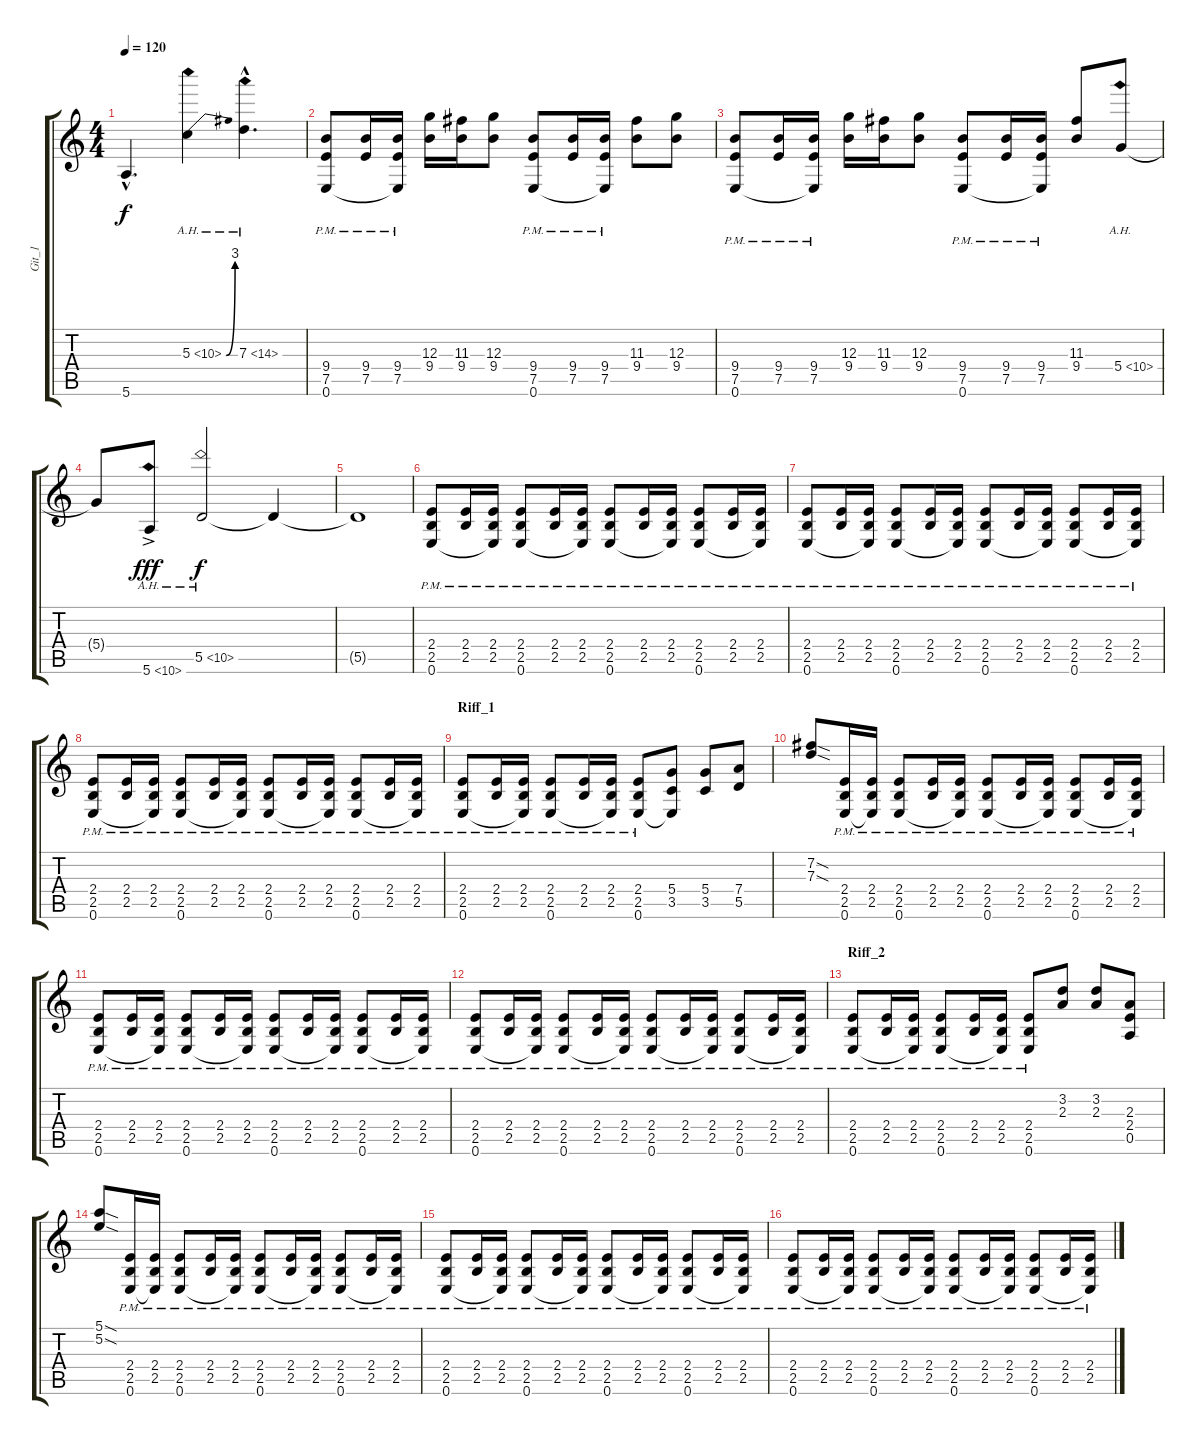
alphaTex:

\track ("Git_1" "Git_1") {instrument distortionguitar}
\staff {score tabs}
\tuning (E4 B3 G3 D3 A2 E2) {hide}
\ts (4 4)
\tempo 120
\clef g2
\ks c
5.6{hac t}.4{d dy f} 5.3{be (bend 0 0 60 12) ah 5}.4 7.3{ah 7 hac}.4{d} |
(9.4{pm} 7.5{pm} 0.6).8 (9.4{pm} 7.5{pm}).16 (9.4{pm} 7.5{pm} 0.6{t}).16 (12.3 9.4).16 (11.3 9.4).16 (12.3 9.4).8 (9.4{pm} 7.5{pm} 0.6).8 (9.4{pm} 7.5{pm}).16 (9.4{pm} 7.5{pm} 0.6{t}).16 (11.3 9.4).8 (12.3 9.4).8 |
(9.4{pm} 7.5{pm} 0.6).8 (9.4{pm} 7.5{pm}).16 (9.4{pm} 7.5{pm} 0.6{t}).16 (12.3 9.4).16 (11.3 9.4).16 (12.3 9.4).8 (9.4{pm} 7.5{pm} 0.6).8 (9.4{pm} 7.5{pm}).16 (9.4{pm} 7.5{pm} 0.6{t}).16 (11.3 9.4).8 5.4{ah 5}.8 |
5.4{t}.8 5.6{ah 5 ac}.8{dy fff} 5.5{ah 5}.2{dy f} 5.5{t}.4 |
5.5{t}.1 |
(2.4{pm} 2.5{pm} 0.6).8 (2.4{pm} 2.5{pm}).16 (2.4{pm} 2.5{pm} 0.6{t}).16 (2.4{pm} 2.5{pm} 0.6).8 (2.4{pm} 2.5{pm}).16 (2.4{pm} 2.5{pm} 0.6{t}).16 (2.4{pm} 2.5{pm} 0.6).8 (2.4{pm} 2.5{pm}).16 (2.4{pm} 2.5{pm} 0.6{t}).16 (2.4{pm} 2.5{pm} 0.6).8 (2.4{pm} 2.5{pm}).16 (2.4{pm} 2.5{pm} 0.6{t}).16 |
(2.4{pm} 2.5{pm} 0.6).8 (2.4{pm} 2.5{pm}).16 (2.4{pm} 2.5{pm} 0.6{t}).16 (2.4{pm} 2.5{pm} 0.6).8 (2.4{pm} 2.5{pm}).16 (2.4{pm} 2.5{pm} 0.6{t}).16 (2.4{pm} 2.5{pm} 0.6).8 (2.4{pm} 2.5{pm}).16 (2.4{pm} 2.5{pm} 0.6{t}).16 (2.4{pm} 2.5{pm} 0.6).8 (2.4{pm} 2.5{pm}).16 (2.4{pm} 2.5{pm} 0.6{t}).16 |
(2.4{pm} 2.5{pm} 0.6).8 (2.4{pm} 2.5{pm}).16 (2.4{pm} 2.5{pm} 0.6{t}).16 (2.4{pm} 2.5{pm} 0.6).8 (2.4{pm} 2.5{pm}).16 (2.4{pm} 2.5{pm} 0.6{t}).16 (2.4{pm} 2.5{pm} 0.6).8 (2.4{pm} 2.5{pm}).16 (2.4{pm} 2.5{pm} 0.6{t}).16 (2.4{pm} 2.5{pm} 0.6).8 (2.4{pm} 2.5{pm}).16 (2.4{pm} 2.5{pm} 0.6{t}).16 |
\section ("" "Riff_1")
(2.4{pm} 2.5{pm} 0.6).8 (2.4{pm} 2.5{pm}).16 (2.4{pm} 2.5{pm} 0.6{t}).16 (2.4{pm} 2.5{pm} 0.6).8 (2.4{pm} 2.5{pm}).16 (2.4{pm} 2.5{pm} 0.6{t}).16 (2.4{pm} 2.5{pm} 0.6).8 (5.4 3.5 0.6{t}).8 (5.4 3.5).8 (7.4 5.5).8 |
(7.2{sod} 7.3{sod}).8 (2.4{pm} 2.5{pm} 0.6).16 (2.4{pm} 2.5{pm} 0.6{t}).16 (2.4{pm} 2.5{pm} 0.6).8 (2.4{pm} 2.5{pm}).16 (2.4{pm} 2.5{pm} 0.6{t}).16 (2.4{pm} 2.5{pm} 0.6).8 (2.4{pm} 2.5{pm}).16 (2.4{pm} 2.5{pm} 0.6{t}).16 (2.4{pm} 2.5{pm} 0.6).8 (2.4{pm} 2.5{pm}).16 (2.4{pm} 2.5{pm} 0.6{t}).16 |
(2.4{pm} 2.5{pm} 0.6).8 (2.4{pm} 2.5{pm}).16 (2.4{pm} 2.5{pm} 0.6{t}).16 (2.4{pm} 2.5{pm} 0.6).8 (2.4{pm} 2.5{pm}).16 (2.4{pm} 2.5{pm} 0.6{t}).16 (2.4{pm} 2.5{pm} 0.6).8 (2.4{pm} 2.5{pm}).16 (2.4{pm} 2.5{pm} 0.6{t}).16 (2.4{pm} 2.5{pm} 0.6).8 (2.4{pm} 2.5{pm}).16 (2.4{pm} 2.5{pm} 0.6{t}).16 |
(2.4{pm} 2.5{pm} 0.6).8 (2.4{pm} 2.5{pm}).16 (2.4{pm} 2.5{pm} 0.6{t}).16 (2.4{pm} 2.5{pm} 0.6).8 (2.4{pm} 2.5{pm}).16 (2.4{pm} 2.5{pm} 0.6{t}).16 (2.4{pm} 2.5{pm} 0.6).8 (2.4{pm} 2.5{pm}).16 (2.4{pm} 2.5{pm} 0.6{t}).16 (2.4{pm} 2.5{pm} 0.6).8 (2.4{pm} 2.5{pm}).16 (2.4{pm} 2.5{pm} 0.6{t}).16 |
\section ("" "Riff_2")
(2.4{pm} 2.5{pm} 0.6).8 (2.4{pm} 2.5{pm}).16 (2.4{pm} 2.5{pm} 0.6{t}).16 (2.4{pm} 2.5{pm} 0.6).8 (2.4{pm} 2.5{pm}).16 (2.4{pm} 2.5{pm} 0.6{t}).16 (2.4{pm} 2.5{pm} 0.6).8 (3.2 2.3).8 (3.2 2.3).8 (2.3 2.4 0.5).8 |
(5.1{sod} 5.2{sod}).8 (2.4{pm} 2.5{pm} 0.6).16 (2.4{pm} 2.5{pm} 0.6{t}).16 (2.4{pm} 2.5{pm} 0.6).8 (2.4{pm} 2.5{pm}).16 (2.4{pm} 2.5{pm} 0.6{t}).16 (2.4{pm} 2.5{pm} 0.6).8 (2.4{pm} 2.5{pm}).16 (2.4{pm} 2.5{pm} 0.6{t}).16 (2.4{pm} 2.5{pm} 0.6).8 (2.4{pm} 2.5{pm}).16 (2.4{pm} 2.5{pm} 0.6{t}).16 |
(2.4{pm} 2.5{pm} 0.6).8 (2.4{pm} 2.5{pm}).16 (2.4{pm} 2.5{pm} 0.6{t}).16 (2.4{pm} 2.5{pm} 0.6).8 (2.4{pm} 2.5{pm}).16 (2.4{pm} 2.5{pm} 0.6{t}).16 (2.4{pm} 2.5{pm} 0.6).8 (2.4{pm} 2.5{pm}).16 (2.4{pm} 2.5{pm} 0.6{t}).16 (2.4{pm} 2.5{pm} 0.6).8 (2.4{pm} 2.5{pm}).16 (2.4{pm} 2.5{pm} 0.6{t}).16 |
(2.4{pm} 2.5{pm} 0.6).8 (2.4{pm} 2.5{pm}).16 (2.4{pm} 2.5{pm} 0.6{t}).16 (2.4{pm} 2.5{pm} 0.6).8 (2.4{pm} 2.5{pm}).16 (2.4{pm} 2.5{pm} 0.6{t}).16 (2.4{pm} 2.5{pm} 0.6).8 (2.4{pm} 2.5{pm}).16 (2.4{pm} 2.5{pm} 0.6{t}).16 (2.4{pm} 2.5{pm} 0.6).8 (2.4{pm} 2.5{pm}).16 (2.4{pm} 2.5{pm} 0.6{t}).16
